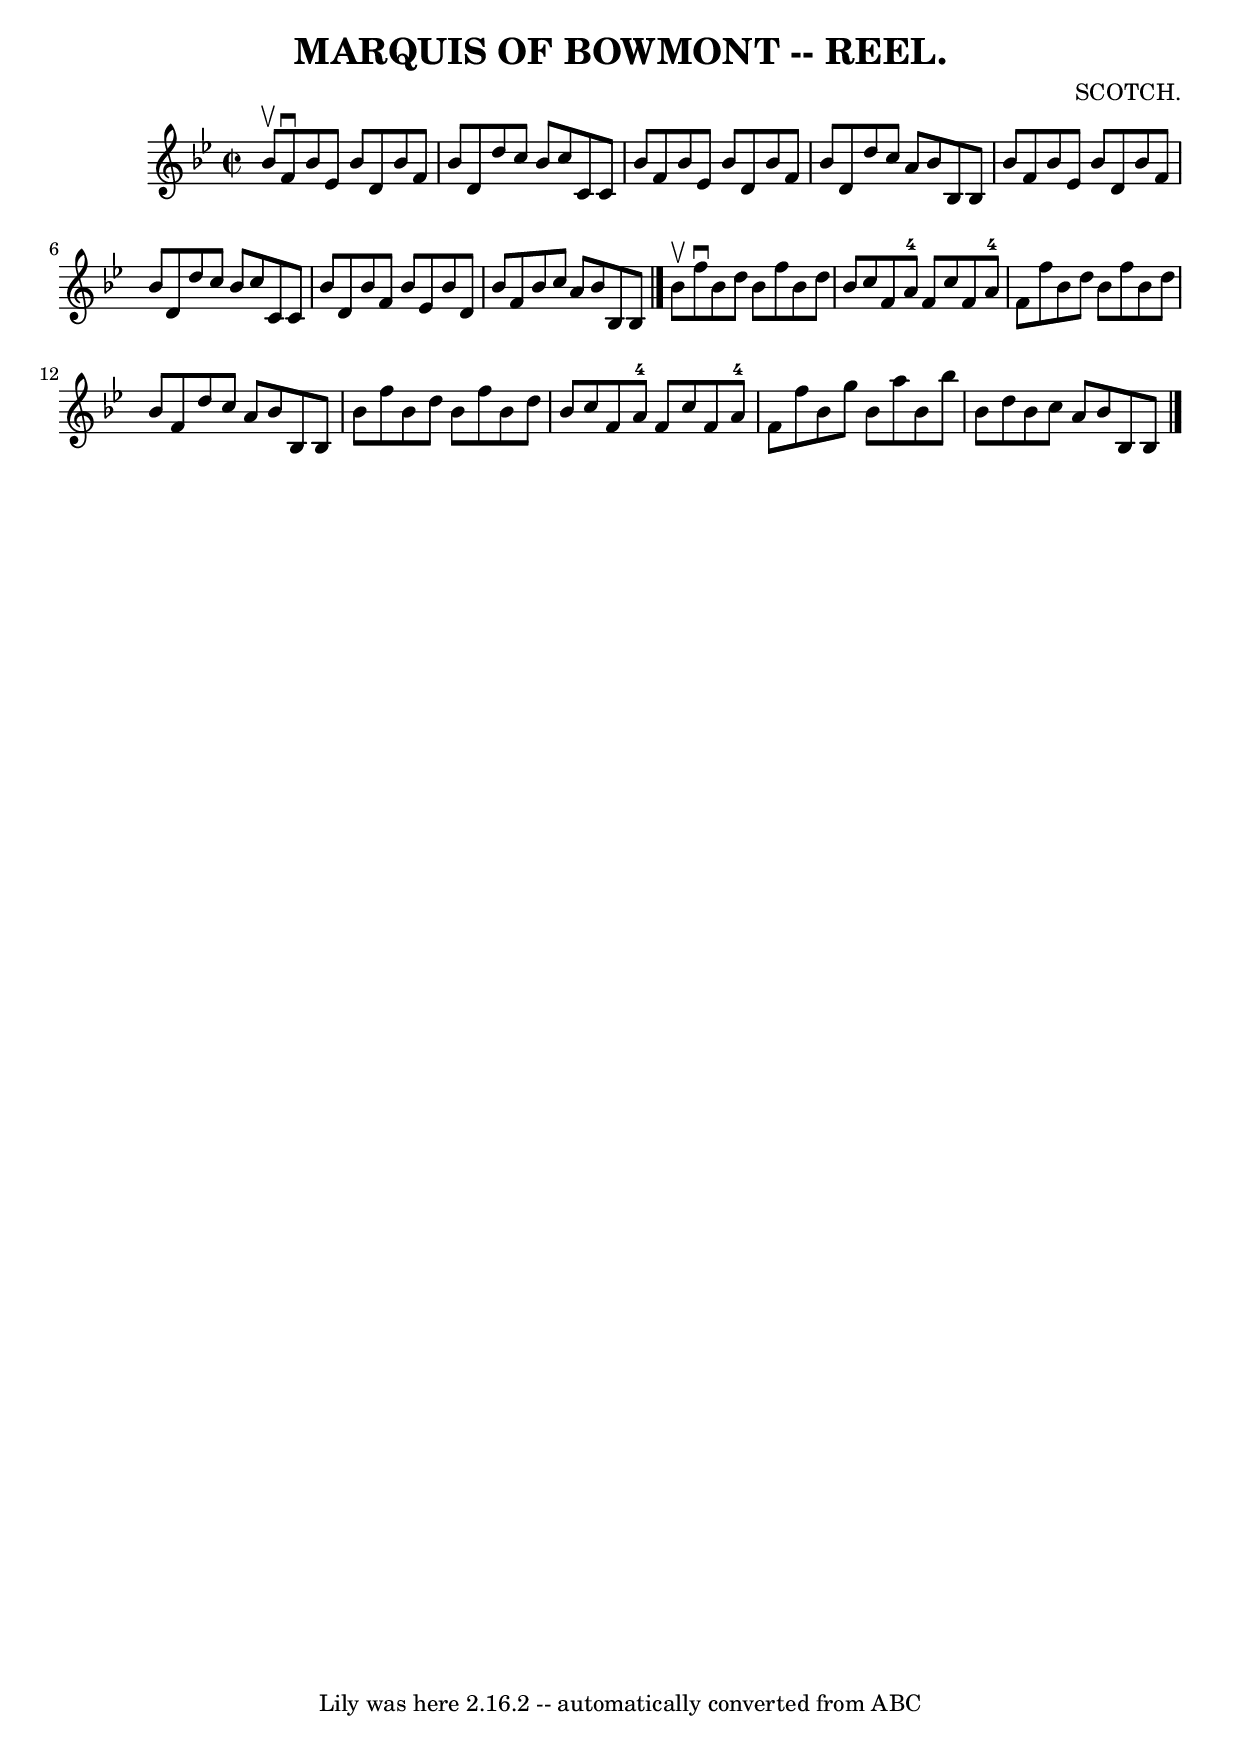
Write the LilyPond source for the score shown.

\version "2.7.40"
\include "Mammoth.ily"
\header {
	%% book = "Coles"
	composer = "SCOTCH."
	crossRefNumber = "9"
	footnotes = ""
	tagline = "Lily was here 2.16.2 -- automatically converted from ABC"
	title = "MARQUIS OF BOWMONT -- REEL."
}
voicedefault =  {


\override Staff.TimeSignature #'style = #'C
 \time 2/2 \key bes \major bes'8^\upbow |
 f'8^\downbow bes'8    
ees'8 bes'8 d'8 bes'8 f'8 bes'8  |
 d'8 d''8 c''8  
 bes'8 c''8 c'8 c'8 bes'8  |
 f'8 bes'8 ees'8    
bes'8 d'8 bes'8 f'8 bes'8  |
 d'8 d''8 c''8 a'8    
bes'8 bes8 bes8 bes'8  |
 f'8 bes'8 ees'8 bes'8    
d'8 bes'8 f'8 bes'8  |
 d'8 d''8 c''8 bes'8 c''8   
 c'8 c'8 bes'8  |
 d'8 bes'8 f'8 bes'8 ees'8 bes'8 
 d'8 bes'8  |
 f'8 bes'8 c''8 a'8 bes'8 bes8    
bes8  \bar "|." bes'8^\upbow |
 f''8^\downbow bes'8 d''8    
bes'8 f''8 bes'8 d''8 bes'8  |
 c''8 f'8 a'8-4   
f'8 c''8 f'8 a'8-4 f'8  |
 f''8 bes'8 d''8 bes'8 
 f''8 bes'8 d''8 bes'8  |
 f'8 d''8 c''8 a'8    
bes'8 bes8 bes8 bes'8  |
 f''8 bes'8 d''8 bes'8    
f''8 bes'8 d''8 bes'8  |
 c''8 f'8 a'8-4 f'8    
c''8 f'8 a'8-4 f'8  |
 f''8 bes'8 g''8 bes'8    
a''8 bes'8 bes''8 bes'8  |
 d''8 bes'8 c''8 a'8    
bes'8 bes8 bes8  \bar "|."   
}

\score{
    <<

	\context Staff="default"
	{
	    \voicedefault 
	}

    >>
	\layout {
	}
	\midi {}
}
